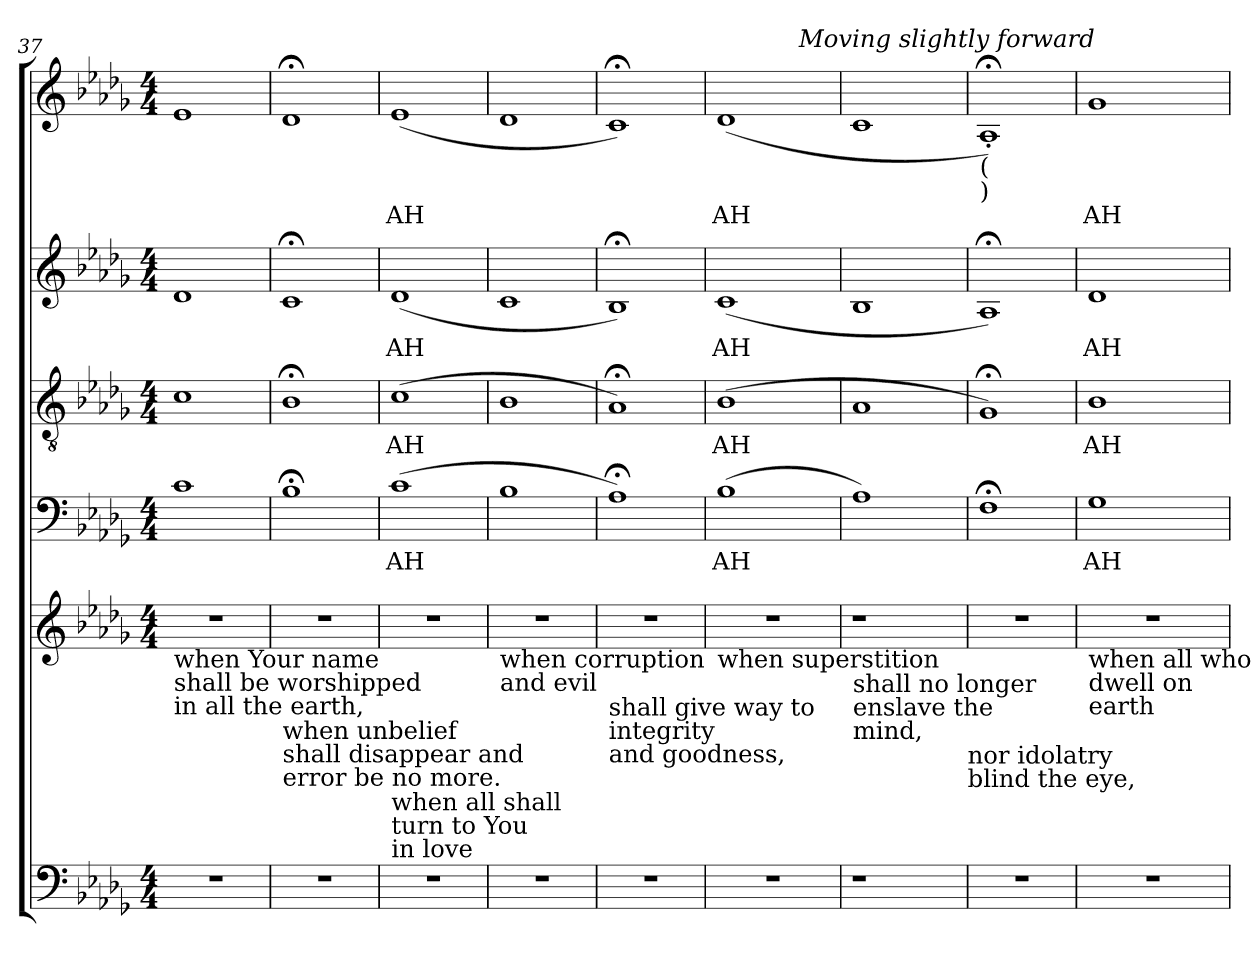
**kern	**kern	**kern	**text	**kern	**text	**kern	**text	**kern	**text
*part5	*part5	*part4	*part4	*part3	*part3	*part2	*part2	*part1	*part1
*staff6	*staff5	*staff4	*staff4	*staff3	*staff3	*staff2	*staff2	*staff1	*staff1
*clefF4	*clefG2	*clefF4	*	*clefGv2	*	*clefG2	*	*clefG2	*
*k[b-e-a-d-g-]	*k[b-e-a-d-g-]	*k[b-e-a-d-g-]	*	*k[b-e-a-d-g-]	*	*k[b-e-a-d-g-]	*	*k[b-e-a-d-g-]	*
*b-:	*b-:	*b-:	*	*b-:	*	*b-:	*	*b-:	*
*M4/4	*M4/4	*M4/4	*	*M4/4	*	*M4/4	*	*M4/4	*
=37	=37	=37	=37	=37	=37	=37	=37	=37	=37
!	!LO:TX:b:t=when Your name\nshall be worshipped \nin all the earth,	!	!	!	!	!	!	!	!
1r	1r	1c	.	1c	.	1d-	.	1e-	.
=38	=38	=38	=38	=38	=38	=38	=38	=38	=38
!	!LO:TX:b:t=when unbelief\nshall disappear and\nerror be no more.	!	!	!	!	!	!	!	!
1r	1r	1B-;<	.	1B-;<	.	1c;<	.	1d-;<	.
=39	=39	=39	=39	=39	=39	=39	=39	=39	=39
!	!LO:TX:b:t=when all shall\nturn to You\nin love	!	!	!	!	!	!	!	!
!	!	!	!LO:LY:b	!	!LO:LY:b	!	!LO:LY:b	!	!LO:LY:b
1r	1r	(>1c	AH	(>1c	AH	(<1d-	AH	(<1e-	AH
=40	=40	=40	=40	=40	=40	=40	=40	=40	=40
!	!LO:TX:b:t=when corruption\nand evil	!	!	!	!	!	!	!	!
1r	1r	1B-	.	1B-	.	1c	.	1d-	.
=41	=41	=41	=41	=41	=41	=41	=41	=41	=41
!	!LO:TX:b:t=shall give way to\nintegrity\nand goodness,	!	!	!	!	!	!	!	!
1r	1r	1A-;<)	.	1A-;<)	.	1B-;<)	.	1c;<)	.
!!LO:PB:g=z
=42	=42	=42	=42	=42	=42	=42	=42	=42	=42
!	!LO:TX:b:t=when superstition	!	!	!	!	!	!	!	!
!	!	!	!LO:LY:b	!	!LO:LY:b	!	!LO:LY:b	!	!LO:LY:b
*	*	*	*	*	*	*	*	*^	*
1r	1r	(>1B-	AH	(>1B-	AH	(<1c	AH	(<1d-	2.ryy	AH
!	!	!	!	!	!	!	!	!	!LO:TX:a:i:t=Moving slightly forward	!
.	.	.	.	.	.	.	.	.	4ryy	.
=43	=43	=43	=43	=43	=43	=43	=43	=43	=43	=43
!	!LO:TX:b:t=shall no longer\nenslave the\nmind,	!	!	!	!	!	!	!	!	!
*	*	*	*	*	*	*	*	*v	*v	*
1r	1r	1A-)	.	1A-	.	1B-	.	1c	.
16ryy	16ryy	16ryy	.	16ryy	.	16ryy	.	16ryy	.
!	!LO:TX:b:t=nor idolatry\nblind the eye,	!	!	!	!	!	!	!	!
=44	=44	=44	=44	=44	=44	=44	=44	=44	=44
!	!	!	!	!	!	!	!	!LO:TX:b:t=(	!
!	!	!	!	!	!	!	!	!LO:TX:b:t=)	!
1r	1r	1F;<	.	1G-;<)	.	1A-;<)	.	1A-;<'<)	.
=45	=45	=45	=45	=45	=45	=45	=45	=45	=45
!	!LO:TX:b:t=when all who\ndwell on\nearth	!	!	!	!	!	!	!	!
!	!	!	!LO:LY:b	!	!LO:LY:b	!	!LO:LY:b	!	!LO:LY:b
1r	1r	1G-	AH	1B-	AH	1d-	AH	1g-	AH
=	=	=	=	=	=	=	=	=	=
*-	*-	*-	*-	*-	*-	*-	*-	*-	*-
